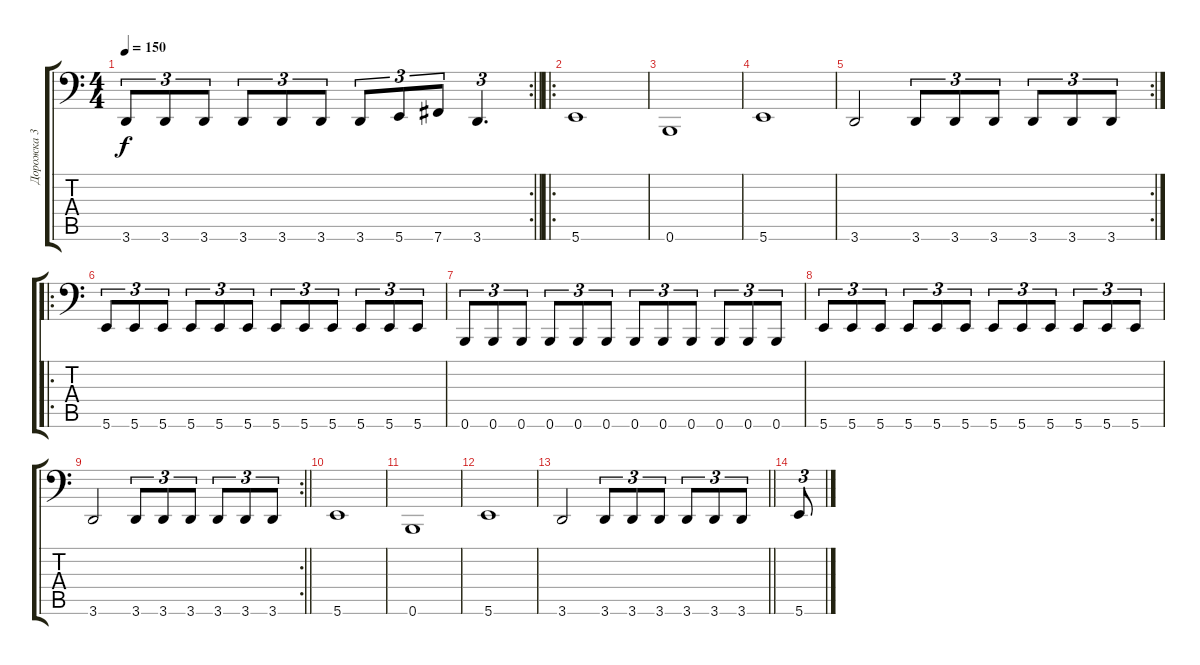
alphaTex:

\track ("Дорожка 3" "Дорожка 3") {instrument electricbassfinger}
\staff {score tabs}
\tuning (Db3 Ab2 E2 B1 Gb1 B0) {hide}
\rc 2
\ts (4 4)
\tempo 150
\clef f4
\barLineRight lightlight
\ks c
3.6.8{tu (3 2) dy f} 3.6.8{tu (3 2)} 3.6.8{tu (3 2)} 3.6.8{tu (3 2)} 3.6.8{tu (3 2)} 3.6.8{tu (3 2)} 3.6.8{tu (3 2)} 5.6.8{tu (3 2)} 7.6.8{tu (3 2)} 3.6.4{d tu (3 2)} |
\ro
\section ("" " ")
5.6.1 |
0.6.1 |
5.6.1 |
\rc 2
3.6.2 3.6.8{tu (3 2)} 3.6.8{tu (3 2)} 3.6.8{tu (3 2)} 3.6.8{tu (3 2)} 3.6.8{tu (3 2)} 3.6.8{tu (3 2)} |
\ro
5.6.8{tu (3 2)} 5.6.8{tu (3 2)} 5.6.8{tu (3 2)} 5.6.8{tu (3 2)} 5.6.8{tu (3 2)} 5.6.8{tu (3 2)} 5.6.8{tu (3 2)} 5.6.8{tu (3 2)} 5.6.8{tu (3 2)} 5.6.8{tu (3 2)} 5.6.8{tu (3 2)} 5.6.8{tu (3 2)} |
0.6.8{tu (3 2)} 0.6.8{tu (3 2)} 0.6.8{tu (3 2)} 0.6.8{tu (3 2)} 0.6.8{tu (3 2)} 0.6.8{tu (3 2)} 0.6.8{tu (3 2)} 0.6.8{tu (3 2)} 0.6.8{tu (3 2)} 0.6.8{tu (3 2)} 0.6.8{tu (3 2)} 0.6.8{tu (3 2)} |
5.6.8{tu (3 2)} 5.6.8{tu (3 2)} 5.6.8{tu (3 2)} 5.6.8{tu (3 2)} 5.6.8{tu (3 2)} 5.6.8{tu (3 2)} 5.6.8{tu (3 2)} 5.6.8{tu (3 2)} 5.6.8{tu (3 2)} 5.6.8{tu (3 2)} 5.6.8{tu (3 2)} 5.6.8{tu (3 2)} |
\rc 2
\barLineRight lightlight
3.6.2 3.6.8{tu (3 2)} 3.6.8{tu (3 2)} 3.6.8{tu (3 2)} 3.6.8{tu (3 2)} 3.6.8{tu (3 2)} 3.6.8{tu (3 2)} |
5.6.1 |
0.6.1 |
5.6.1 |
\barLineRight lightlight
3.6.2 3.6.8{tu (3 2)} 3.6.8{tu (3 2)} 3.6.8{tu (3 2)} 3.6.8{tu (3 2)} 3.6.8{tu (3 2)} 3.6.8{tu (3 2)} |
5.6.8{tu (3 2)}
